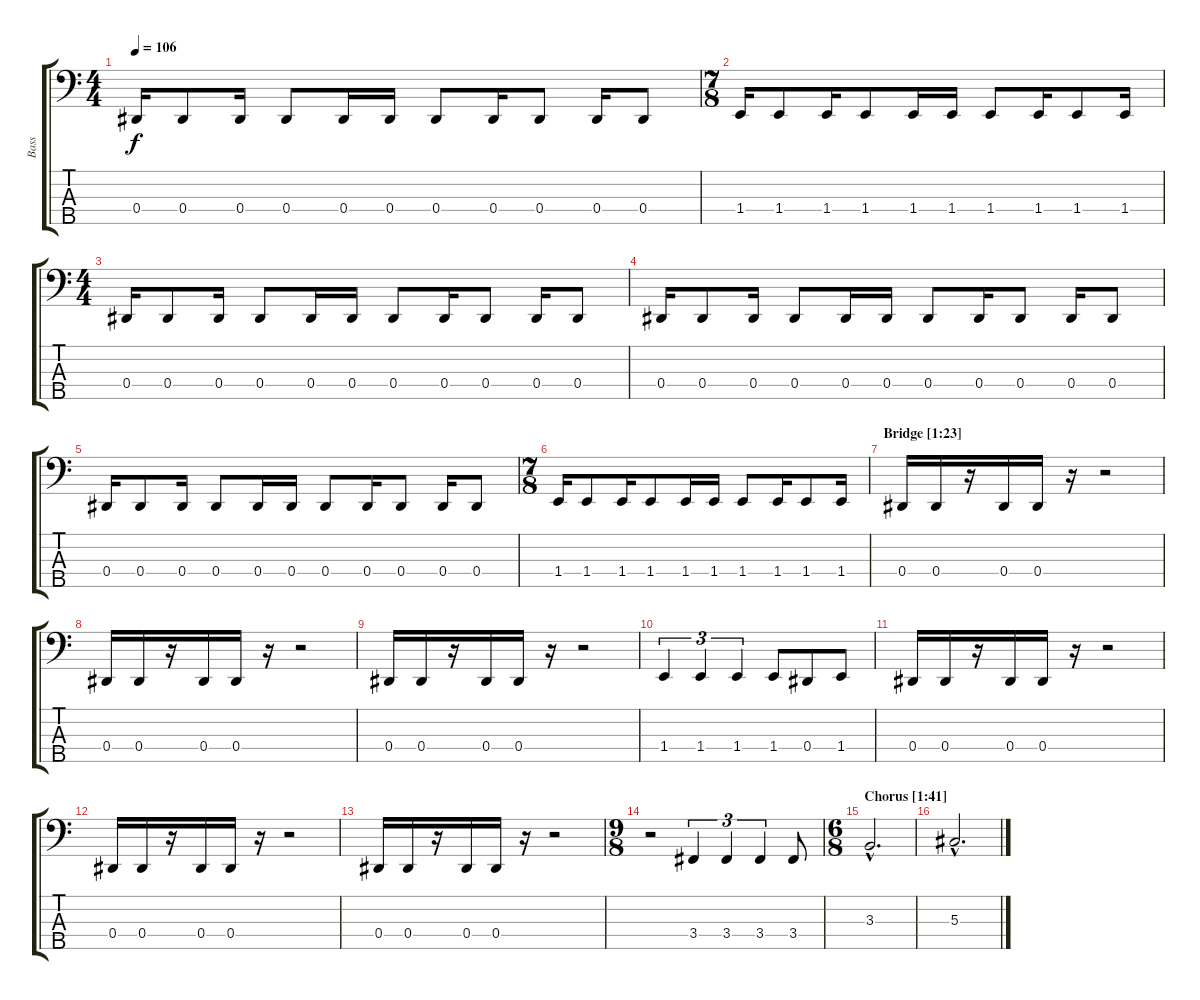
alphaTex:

\track ("Bass" "Bass") {instrument electricbassfinger}
\staff {score tabs}
\tuning (Gb2 Db2 Ab1 Eb1 Bb0) {hide}
\ts (4 4)
\tempo 106
\clef f4
\ks c
0.4.16{dy f} 0.4.8 0.4.16 0.4.8 0.4.16 0.4.16 0.4.8 0.4.16 0.4.8 0.4.16 0.4.8 |
\ts (7 8)
1.4.16 1.4.8 1.4.16 1.4.8 1.4.16 1.4.16 1.4.8 1.4.16 1.4.8 1.4.16 |
\ts (4 4)
\section ("" "")
0.4.16 0.4.8 0.4.16 0.4.8 0.4.16 0.4.16 0.4.8 0.4.16 0.4.8 0.4.16 0.4.8 |
0.4.16 0.4.8 0.4.16 0.4.8 0.4.16 0.4.16 0.4.8 0.4.16 0.4.8 0.4.16 0.4.8 |
0.4.16 0.4.8 0.4.16 0.4.8 0.4.16 0.4.16 0.4.8 0.4.16 0.4.8 0.4.16 0.4.8 |
\ts (7 8)
1.4.16 1.4.8 1.4.16 1.4.8 1.4.16 1.4.16 1.4.8 1.4.16 1.4.8 1.4.16 |
\section ("" "Bridge [1:23]")
0.4.16 0.4.16 r.16 0.4.16 0.4.16 r.16 r.2 |
0.4.16 0.4.16 r.16 0.4.16 0.4.16 r.16 r.2 |
0.4.16 0.4.16 r.16 0.4.16 0.4.16 r.16 r.2 |
1.4.4{tu (3 2)} 1.4.4{tu (3 2)} 1.4.4{tu (3 2)} 1.4.8 0.4.8 1.4.8 |
\section ("" "")
0.4.16 0.4.16 r.16 0.4.16 0.4.16 r.16 r.2 |
0.4.16 0.4.16 r.16 0.4.16 0.4.16 r.16 r.2 |
0.4.16 0.4.16 r.16 0.4.16 0.4.16 r.16 r.2 |
\ts (9 8)
r.2 3.4.4{tu (3 2)} 3.4.4{tu (3 2)} 3.4.4{tu (3 2)} 3.4.8 |
\ts (6 8)
\section ("" "Chorus [1:41]")
3.3{hac}.2{d} |
5.3{hac}.2{d}
